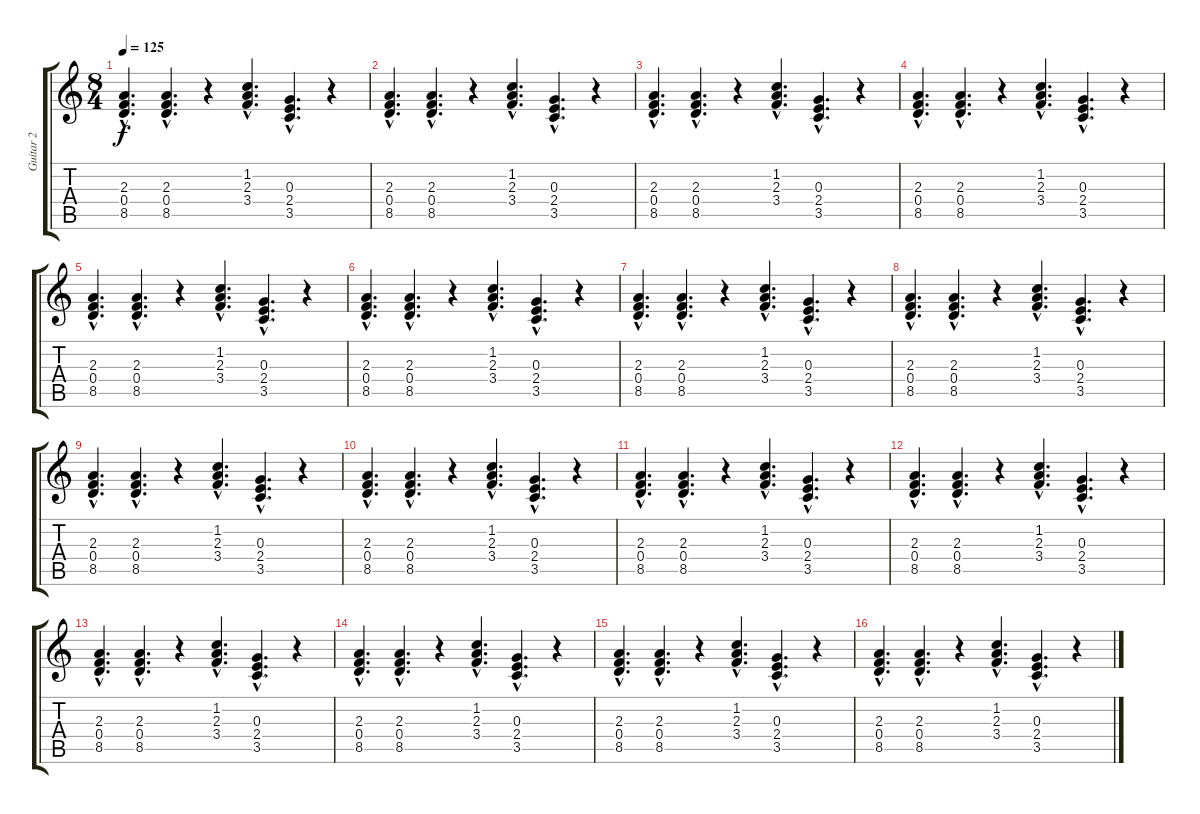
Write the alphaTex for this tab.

\track ("Guitar 2" "Guitar 2") {instrument distortionguitar}
\staff {score tabs}
\tuning (E4 B3 G3 D3 A2 E2) {hide}
\ts (8 4)
\tempo 125
\clef g2
\ks c
(2.3{hac} 0.4{hac} 8.5{hac}).4{d dy f} (2.3{hac} 0.4{hac} 8.5{hac}).4{d} r.4 (1.2{hac} 2.3{hac} 3.4{hac}).4{d} (0.3{hac} 2.4{hac} 3.5{hac}).4{d} r.4 |
(2.3{hac} 0.4{hac} 8.5{hac}).4{d} (2.3{hac} 0.4{hac} 8.5{hac}).4{d} r.4 (1.2{hac} 2.3{hac} 3.4{hac}).4{d} (0.3{hac} 2.4{hac} 3.5{hac}).4{d} r.4 |
(2.3{hac} 0.4{hac} 8.5{hac}).4{d} (2.3{hac} 0.4{hac} 8.5{hac}).4{d} r.4 (1.2{hac} 2.3{hac} 3.4{hac}).4{d} (0.3{hac} 2.4{hac} 3.5{hac}).4{d} r.4 |
(2.3{hac} 0.4{hac} 8.5{hac}).4{d} (2.3{hac} 0.4{hac} 8.5{hac}).4{d} r.4 (1.2{hac} 2.3{hac} 3.4{hac}).4{d} (0.3{hac} 2.4{hac} 3.5{hac}).4{d} r.4 |
(2.3{hac} 0.4{hac} 8.5{hac}).4{d} (2.3{hac} 0.4{hac} 8.5{hac}).4{d} r.4 (1.2{hac} 2.3{hac} 3.4{hac}).4{d} (0.3{hac} 2.4{hac} 3.5{hac}).4{d} r.4 |
(2.3{hac} 0.4{hac} 8.5{hac}).4{d} (2.3{hac} 0.4{hac} 8.5{hac}).4{d} r.4 (1.2{hac} 2.3{hac} 3.4{hac}).4{d} (0.3{hac} 2.4{hac} 3.5{hac}).4{d} r.4 |
(2.3{hac} 0.4{hac} 8.5{hac}).4{d} (2.3{hac} 0.4{hac} 8.5{hac}).4{d} r.4 (1.2{hac} 2.3{hac} 3.4{hac}).4{d} (0.3{hac} 2.4{hac} 3.5{hac}).4{d} r.4 |
(2.3{hac} 0.4{hac} 8.5{hac}).4{d} (2.3{hac} 0.4{hac} 8.5{hac}).4{d} r.4 (1.2{hac} 2.3{hac} 3.4{hac}).4{d} (0.3{hac} 2.4{hac} 3.5{hac}).4{d} r.4 |
(2.3{hac} 0.4{hac} 8.5{hac}).4{d} (2.3{hac} 0.4{hac} 8.5{hac}).4{d} r.4 (1.2{hac} 2.3{hac} 3.4{hac}).4{d} (0.3{hac} 2.4{hac} 3.5{hac}).4{d} r.4 |
(2.3{hac} 0.4{hac} 8.5{hac}).4{d} (2.3{hac} 0.4{hac} 8.5{hac}).4{d} r.4 (1.2{hac} 2.3{hac} 3.4{hac}).4{d} (0.3{hac} 2.4{hac} 3.5{hac}).4{d} r.4 |
(2.3{hac} 0.4{hac} 8.5{hac}).4{d} (2.3{hac} 0.4{hac} 8.5{hac}).4{d} r.4 (1.2{hac} 2.3{hac} 3.4{hac}).4{d} (0.3{hac} 2.4{hac} 3.5{hac}).4{d} r.4 |
(2.3{hac} 0.4{hac} 8.5{hac}).4{d} (2.3{hac} 0.4{hac} 8.5{hac}).4{d} r.4 (1.2{hac} 2.3{hac} 3.4{hac}).4{d} (0.3{hac} 2.4{hac} 3.5{hac}).4{d} r.4 |
(2.3{hac} 0.4{hac} 8.5{hac}).4{d} (2.3{hac} 0.4{hac} 8.5{hac}).4{d} r.4 (1.2{hac} 2.3{hac} 3.4{hac}).4{d} (0.3{hac} 2.4{hac} 3.5{hac}).4{d} r.4 |
(2.3{hac} 0.4{hac} 8.5{hac}).4{d} (2.3{hac} 0.4{hac} 8.5{hac}).4{d} r.4 (1.2{hac} 2.3{hac} 3.4{hac}).4{d} (0.3{hac} 2.4{hac} 3.5{hac}).4{d} r.4 |
(2.3{hac} 0.4{hac} 8.5{hac}).4{d} (2.3{hac} 0.4{hac} 8.5{hac}).4{d} r.4 (1.2{hac} 2.3{hac} 3.4{hac}).4{d} (0.3{hac} 2.4{hac} 3.5{hac}).4{d} r.4 |
(2.3{hac} 0.4{hac} 8.5{hac}).4{d} (2.3{hac} 0.4{hac} 8.5{hac}).4{d} r.4 (1.2{hac} 2.3{hac} 3.4{hac}).4{d} (0.3{hac} 2.4{hac} 3.5{hac}).4{d} r.4
